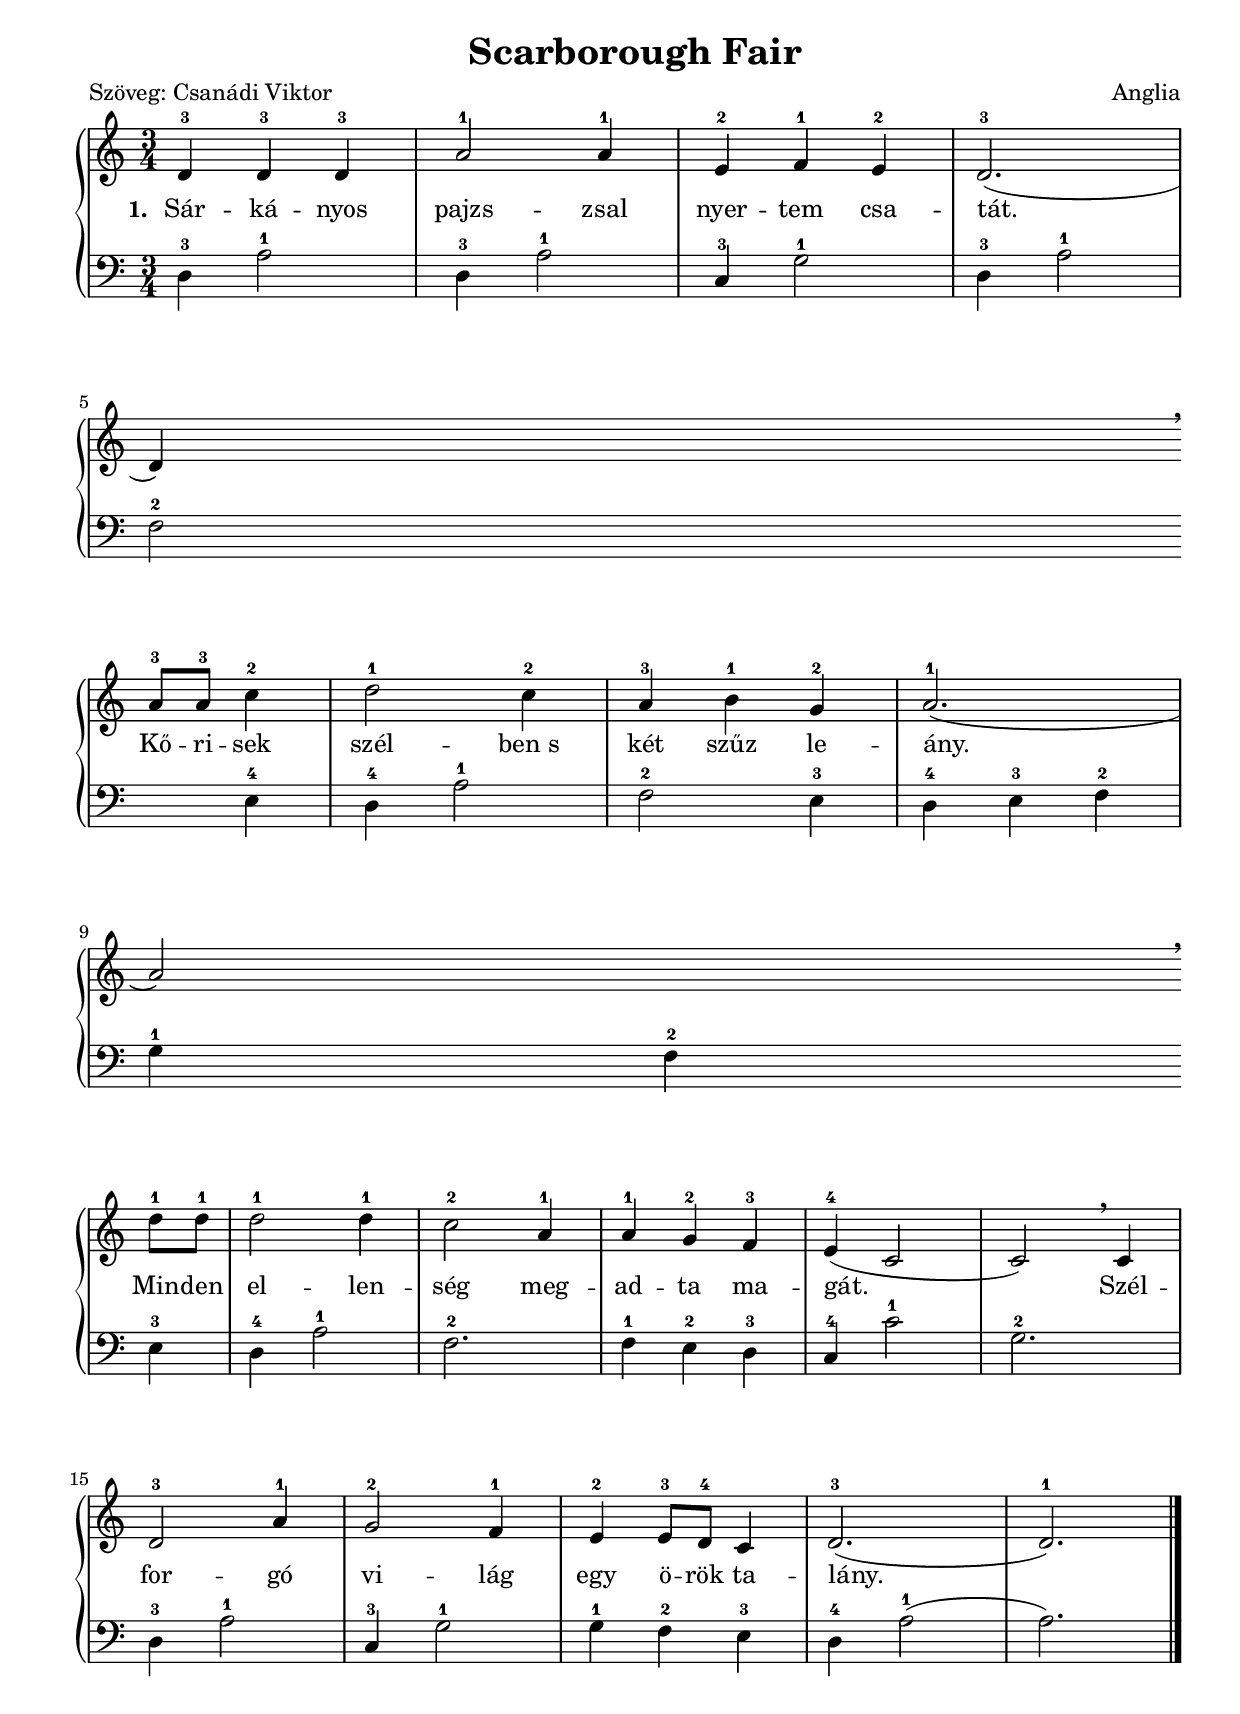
%TODO
%   hárfa szólam 2 szólamba - felső szólamhoz ujjrend + ütemet
%   fuvola külön szólamba

\include "default-settings.ly"

\header {
  title = "Scarborough Fair"
  composer = "Anglia"
  poet = "Szöveg: Csanádi Viktor"
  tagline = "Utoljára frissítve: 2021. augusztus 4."
}

global = {
  \key c \major
  \time 3/4
  %\tempo "Leisurely, with a lilt"
%  \tempo 4 = 125
}

tune = \relative c' {
  \global
      d4-3 d4-3 d4-3 | a'2-1 a4-1 | e-2 f-1 e-2 d2.-3 (d4) \breathe \break
      a'8-3 a8-3 c4-2 |  d2-1 c4-2 | a-3 b-1 g-2 | a2.-1 (a2) \breathe \break d8-1 d8-1 |
      d2-1 d4-1 c2-2 a4-1 | a4-1 g-2 f-3 | e-4 (c2 c2) \breathe c4\break |
      d2-3 a'4-1 g2-2 f4-1 | e-2 e8-3 d-4 c4 | d2.-3 (d2.-1)
    \bar "|."
}

harp = \relative c {
  \global\clef F
      d4-3 a'2-1 | d,4-3 a'2-1 | c,4-3 g'2-1 | d4-3 a'2-1 \break
      f2-2 e4-4 | d4-4 a'2-1 | f2-2 e4-3 | d4-4 e-3 f-2 | \break
      g-1 f-2 e-3 | d4-4 a'2-1 | f2.-2 | f4-1 e-2 d-3
      c-4 c'2-1 | g2.-2 | d4-3 a'2-1 | c,4-3 g'2-1 | g4-1 f-2 e-3 |
      d-4 a'2-1 (a2.)
      \bar "|."
}

harmonies = \chordmode {
}

verseHungarian = \lyricmode {
  Sár -- ká -- nyos pajzs -- zsal nyer -- tem csa -- tát.
  Kő -- ri -- sek szél -- ben_s két szűz le -- ány.
  Min -- den el -- len -- ség meg -- ad -- ta ma -- gát.
  Szél -- for -- gó vi -- lág egy ö -- rök ta -- lány.
}

\score {
    <<
    \new ChordNames {
      \set chordChanges = ##t
      \harmonies
    }

    \new GrandStaff <<
      \tune
      \addlyrics { \set stanza = #"1. " \verseHungarian }
      \new Staff \harp
    >>

    >>
}

\markup \small {
  \fill-line {
     % can be removed if space on the page is tight
     \column {
      \line { \bold "1."
         \column{
          "Sárkányos pajzzsal nyertem csatát."
          "Kőrisek szélben és két szűz leány."
          "Minden ellenség megadta magát."
          "Szélforgó világ egy örök talány."
         }
      }
     \combine \null \vspace #0.1 % adds vertical spacing between verses
      \line { \bold "2."
        \column {
            "Menetelt sok száz fa hegyek ormány."
            "Kőrisek szélben és két szűz leány."
            "Árkokban patak nőtt a fák nyomán."
            "Szélforgó világ egy örök talány."
        }
      }
      \combine \null \vspace #0.1 % adds vertical spacing between verses
      \line { \bold "3."
        \column {
          "Vállvetve küzdöttünk harc mezején."
          "Kőrisek szélben és két szűz leány."
          "Fák és emberek s az élükön én."
          "Szélforgó világ egy örök talány."
        }
      }
      \combine \null \vspace #0.1 % adds vertical spacing between verses
      \line { \bold "4."
          \column {
            "Sárkányos pajzzsal nyertem csatát."
            "Kőrisek szélben és két szűz leány."
            "Minden ellenség megadta magát."
            "Szélforgó világ egy örök talány."
          }
      }
    }
  }
}


